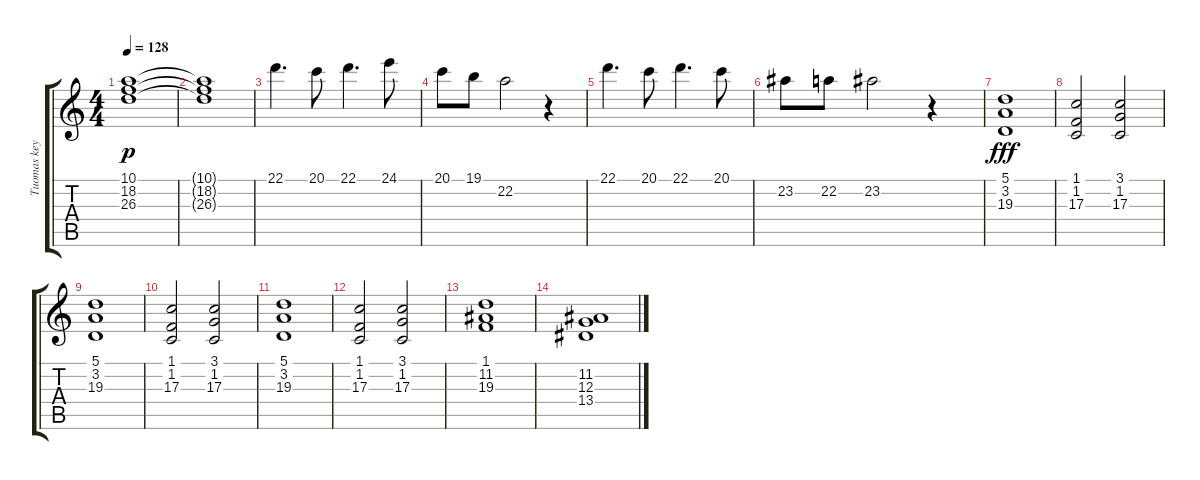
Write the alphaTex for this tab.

\track ("Tuomas keyboard3" "Tuomas key") {instrument choiraahs}
\staff {score tabs}
\tuning (E4 B3 G3 D3 A2 E2) {hide}
\ts (4 4)
\tempo 128
\clef g2
\ks c
(10.1 18.2 26.3).1{dy p} |
(10.1{t} 18.2{t} 26.3{t}).1 |
22.1.4{d} 20.1.8 22.1.4{d} 24.1.8 |
20.1.8 19.1.8 22.2.2 r.4 |
22.1.4{d} 20.1.8 22.1.4{d} 20.1.8 |
23.2.8 22.2.8 23.2.2 r.4 |
(5.1 3.2 19.3).1{dy fff volume 8 instrument choiraahs} |
(1.1 1.2 17.3).2 (3.1 1.2 17.3).2 |
(5.1 3.2 19.3).1 |
(1.1 1.2 17.3).2 (3.1 1.2 17.3).2 |
(5.1 3.2 19.3).1 |
(1.1 1.2 17.3).2 (3.1 1.2 17.3).2 |
(1.1 11.2 19.3).1 |
(11.2 12.3 13.4).1
